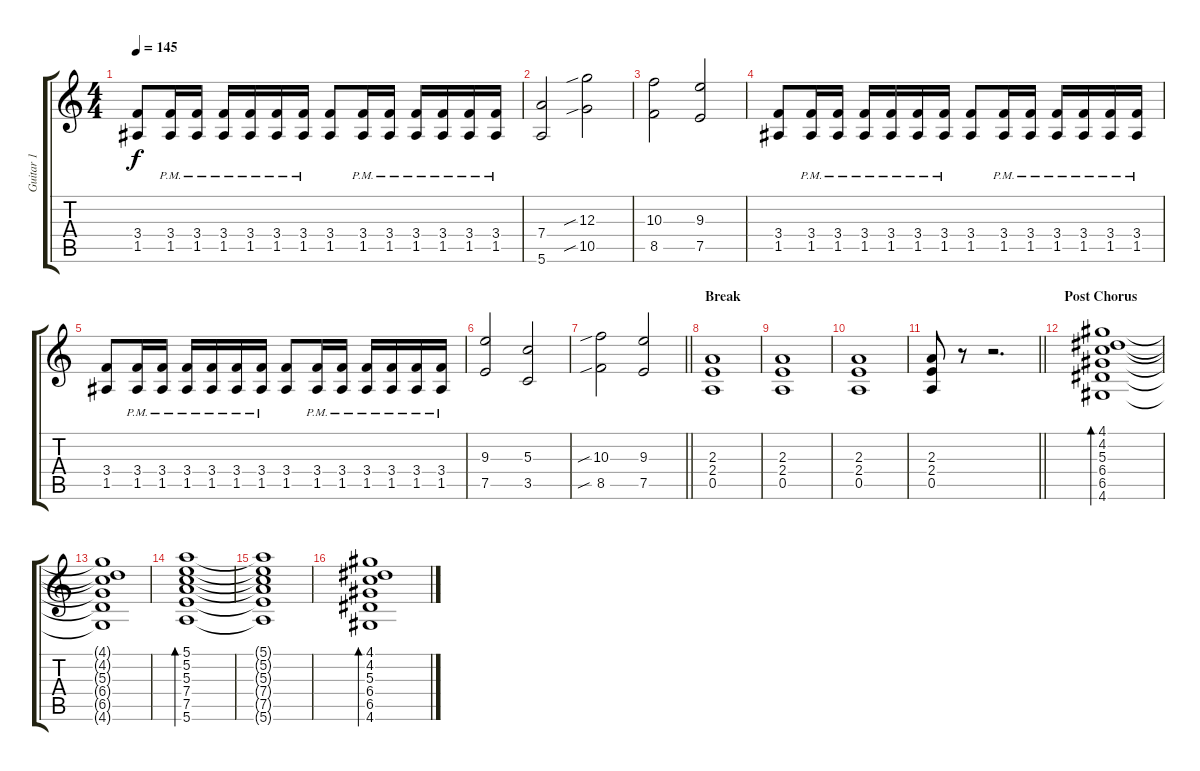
\track ("Guitar 1" "Guitar 1") {instrument overdrivenguitar}
\staff {score tabs}
\tuning (E4 B3 G3 D3 A2 E2) {hide}
\ts (4 4)
\tempo 145
\clef g2
\ks c
(3.4 1.5).8{dy f} (3.4{pm} 1.5{pm}).16 (3.4{pm} 1.5{pm}).16 (3.4{pm} 1.5{pm}).16 (3.4{pm} 1.5{pm}).16 (3.4{pm} 1.5{pm}).16 (3.4{pm} 1.5{pm}).16 (3.4 1.5).8 (3.4{pm} 1.5{pm}).16 (3.4{pm} 1.5{pm}).16 (3.4{pm} 1.5{pm}).16 (3.4{pm} 1.5{pm}).16 (3.4{pm} 1.5{pm}).16 (3.4{pm} 1.5{pm}).16 |
(7.4 5.6).2 (12.3{sib} 10.5{sib}).2 |
(10.3 8.5).2 (9.3 7.5).2 |
(3.4 1.5).8 (3.4{pm} 1.5{pm}).16 (3.4{pm} 1.5{pm}).16 (3.4{pm} 1.5{pm}).16 (3.4{pm} 1.5{pm}).16 (3.4{pm} 1.5{pm}).16 (3.4{pm} 1.5{pm}).16 (3.4 1.5).8 (3.4{pm} 1.5{pm}).16 (3.4{pm} 1.5{pm}).16 (3.4{pm} 1.5{pm}).16 (3.4{pm} 1.5{pm}).16 (3.4{pm} 1.5{pm}).16 (3.4{pm} 1.5{pm}).16 |
(3.4 1.5).8 (3.4{pm} 1.5{pm}).16 (3.4{pm} 1.5{pm}).16 (3.4{pm} 1.5{pm}).16 (3.4{pm} 1.5{pm}).16 (3.4{pm} 1.5{pm}).16 (3.4{pm} 1.5{pm}).16 (3.4 1.5).8 (3.4{pm} 1.5{pm}).16 (3.4{pm} 1.5{pm}).16 (3.4{pm} 1.5{pm}).16 (3.4{pm} 1.5{pm}).16 (3.4{pm} 1.5{pm}).16 (3.4{pm} 1.5{pm}).16 |
(9.3 7.5).2 (5.3 3.5).2 |
\barLineRight lightlight
(10.3{sib} 8.5{sib}).2 (9.3 7.5).2 |
\section ("" "Break")
(2.3 2.4 0.5).1 |
(2.3 2.4 0.5).1 |
(2.3 2.4 0.5).1 |
\barLineRight lightlight
(2.3 2.4 0.5).8 r.8 r.2{d} |
\section ("" "Post Chorus")
(4.1 4.2 5.3 6.4 6.5 4.6).1{bd 60} |
(4.1{t} 4.2{t} 5.3{t} 6.4{t} 6.5{t} 4.6{t}).1 |
(5.1 5.2 5.3 7.4 7.5 5.6).1{bd 60} |
(5.1{t} 5.2{t} 5.3{t} 7.4{t} 7.5{t} 5.6{t}).1 |
(4.1 4.2 5.3 6.4 6.5 4.6).1{bd 60}
